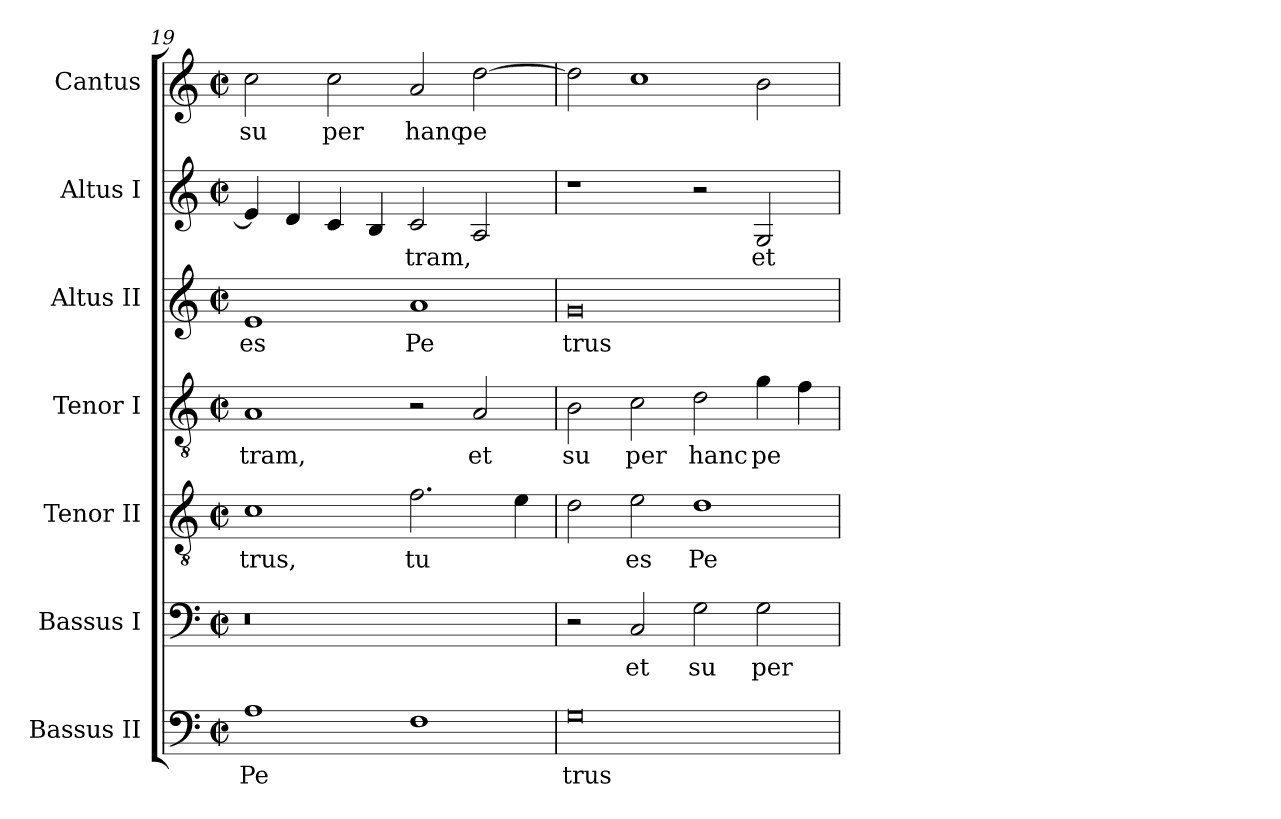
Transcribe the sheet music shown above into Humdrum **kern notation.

**kern	**text	**kern	**text	**kern	**text	**kern	**text	**kern	**text	**kern	**text	**kern	**text
*part7	*part7	*part6	*part6	*part5	*part5	*part4	*part4	*part3	*part3	*part2	*part2	*part1	*part1
*staff7	*staff7	*staff6	*staff6	*staff5	*staff5	*staff4	*staff4	*staff3	*staff3	*staff2	*staff2	*staff1	*staff1
*I"Bassus II	*	*I"Bassus I	*	*I"Tenor II	*	*I"Tenor I	*	*I"Altus II	*	*I"Altus I	*	*I"Cantus	*
!!LO:LB:g=z
*clefF4	*	*clefF4	*	*clefGv2	*	*clefGv2	*	*clefG2	*	*clefG2	*	*clefG2	*
*M2/2	*	*M2/2	*	*M2/2	*	*M2/2	*	*M2/2	*	*M2/2	*	*M2/2	*
*met(c|)	*	*met(c|)	*	*met(c|)	*	*met(c|)	*	*met(c|)	*	*met(c|)	*	*met(c|)	*
=19	=19	=19	=19	=19	=19	=19	=19	=19	=19	=19	=19	=19	=19
!	!LO:LY:b:cj	!	!	!	!LO:LY:b:cj	!	!LO:LY:b:cj	!	!LO:LY:b:cj	!	!	!	!LO:LY:b:cj
1A	Pe	0r	.	1c	trus,	1A	-tram,	1e	es	4e/]	.	2cc\	su
.	.	.	.	.	.	.	.	.	.	4d/	.	.	.
!	!	!	!	!	!	!	!	!	!	!	!	!	!LO:LY:b:cj
.	.	.	.	.	.	.	.	.	.	4c/	.	2cc\	per
.	.	.	.	.	.	.	.	.	.	4B/	.	.	.
!	!	!	!	!	!LO:LY:b:cj	!	!	!	!LO:LY:b:cj	!	!LO:LY:b	!	!LO:LY:b:cj
1F	.	.	.	2.f\	tu	2r	.	1a	Pe	2c/	tram,	2a/	hanc
!	!	!	!	!	!	!	!LO:LY:b:cj	!	!	!	!	!	!LO:LY:b:cj
.	.	.	.	.	.	2A/	et	.	.	2A/	.	[>2dd\	pe
.	.	.	.	4e\	.	.	.	.	.	.	.	.	.
=20	=20	=20	=20	=20	=20	=20	=20	=20	=20	=20	=20	=20	=20
!	!LO:LY:b:cj	!	!	!	!	!	!LO:LY:b:cj	!	!LO:LY:b:cj	!	!	!	!
0G	trus	2r	.	2d\	.	2B\	su	0g	trus	1r	.	2dd\]	.
!	!	!	!LO:LY:b:cj	!	!LO:LY:b:cj	!	!LO:LY:b:cj	!	!	!	!	!	!
.	.	2C/	et	2e\	es	2c\	per	.	.	.	.	1cc	.
!	!	!	!LO:LY:b:cj	!	!LO:LY:b:cj	!	!LO:LY:b:cj	!	!	!	!	!	!
.	.	2G\	su	1d	Pe	2d\	hanc	.	.	2r	.	.	.
!	!	!	!LO:LY:b:cj	!	!	!	!LO:LY:b:cj	!	!	!	!LO:LY:b:cj	!	!
.	.	2G\	per	.	.	4g\	pe	.	.	2G/	et	2b\	.
.	.	.	.	.	.	4f\	.	.	.	.	.	.	.
=	=	=	=	=	=	=	=	=	=	=	=	=	=
*-	*-	*-	*-	*-	*-	*-	*-	*-	*-	*-	*-	*-	*-
